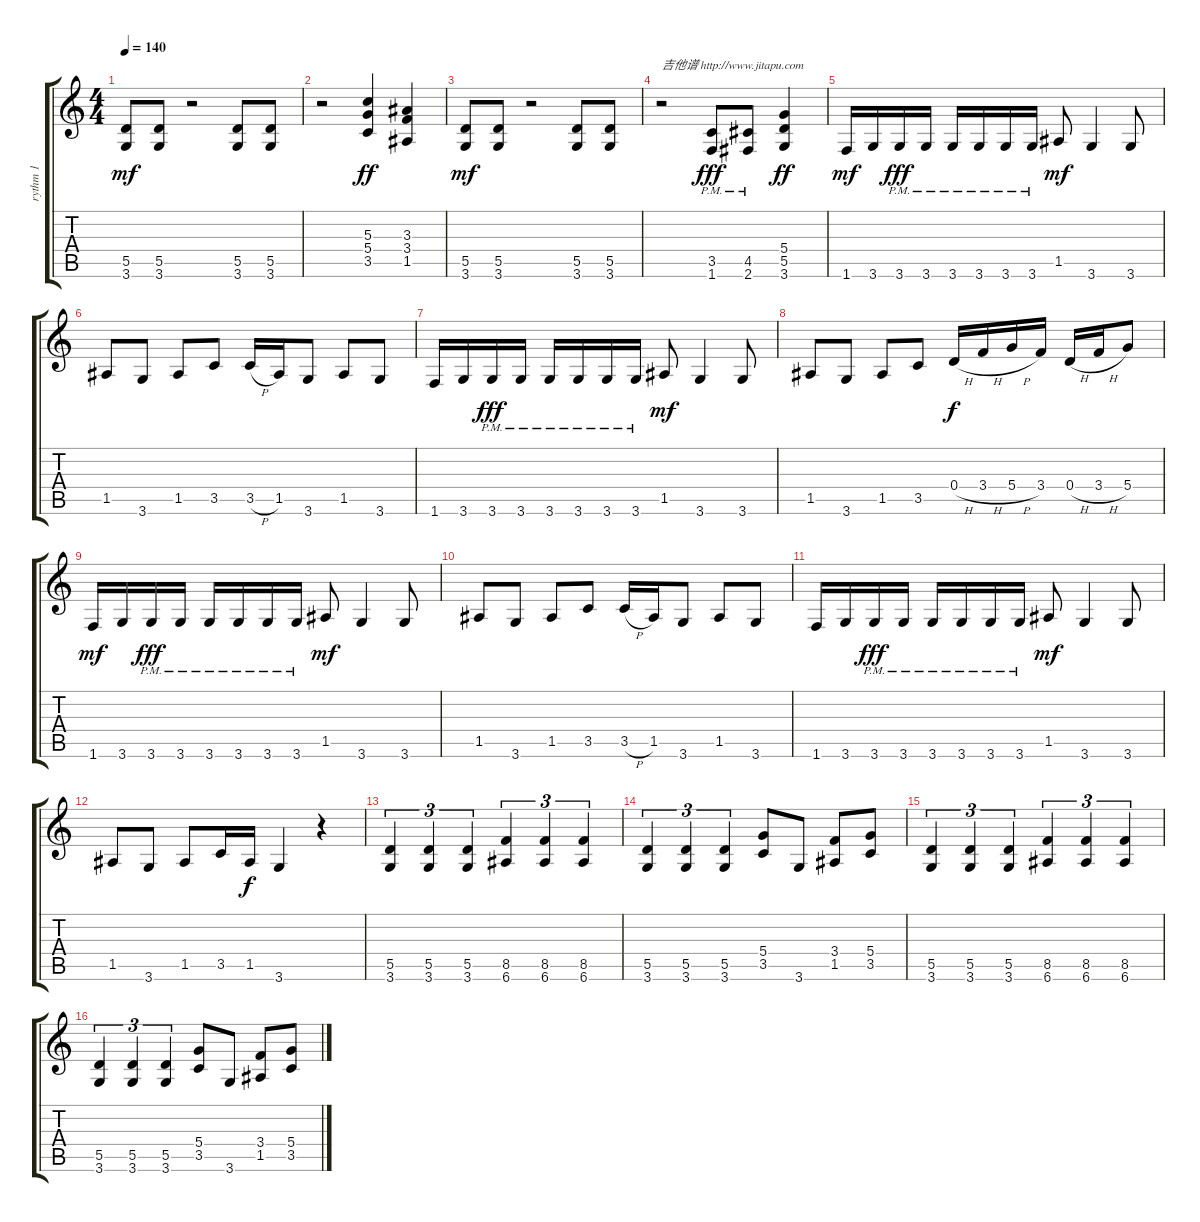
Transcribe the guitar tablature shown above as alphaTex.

\track ("rythm 1" "rythm 1") {instrument distortionguitar}
\staff {score tabs}
\tuning (E4 B3 G3 D3 A2 E2) {hide}
\ts (4 4)
\tempo 140
\clef g2
\ks c
(5.5 3.6).8{dy mf} (5.5 3.6).8 r.2 (5.5 3.6).8 (5.5 3.6).8 |
r.2 (5.3 5.4 3.5).4{dy ff} (3.3 3.4 1.5).4 |
(5.5 3.6).8{dy mf} (5.5 3.6).8 r.2 (5.5 3.6).8 (5.5 3.6).8 |
r.2{txt "吉他谱 http://www.jitapu.com"} (3.5{pm} 1.6{pm}).8{dy fff} (4.5{pm} 2.6{pm}).8 (5.4 5.5 3.6).4{dy ff} |
1.6.16{dy mf} 3.6.16 3.6{pm}.16{dy fff} 3.6{pm}.16 3.6{pm}.16 3.6{pm}.16 3.6{pm}.16 3.6{pm}.16 1.5.8{dy mf} 3.6.4 3.6.8 |
1.5.8 3.6.8 1.5.8 3.5.8 3.5{h}.16 1.5.16 3.6.8 1.5.8 3.6.8 |
1.6.16 3.6.16 3.6{pm}.16{dy fff} 3.6{pm}.16 3.6{pm}.16 3.6{pm}.16 3.6{pm}.16 3.6{pm}.16 1.5.8{dy mf} 3.6.4 3.6.8 |
1.5.8 3.6.8 1.5.8 3.5.8 0.4{h}.16{dy f} 3.4{h}.16 5.4{h}.16 3.4.16 0.4{h}.16 3.4{h}.16 5.4.8 |
1.6.16{dy mf} 3.6.16 3.6{pm}.16{dy fff} 3.6{pm}.16 3.6{pm}.16 3.6{pm}.16 3.6{pm}.16 3.6{pm}.16 1.5.8{dy mf} 3.6.4 3.6.8 |
1.5.8 3.6.8 1.5.8 3.5.8 3.5{h}.16 1.5.16 3.6.8 1.5.8 3.6.8 |
1.6.16 3.6.16 3.6{pm}.16{dy fff} 3.6{pm}.16 3.6{pm}.16 3.6{pm}.16 3.6{pm}.16 3.6{pm}.16 1.5.8{dy mf} 3.6.4 3.6.8 |
1.5.8 3.6.8 1.5.8 3.5.16 1.5.16{dy f} 3.6.4 r.4 |
(5.5 3.6).4{tu (3 2)} (5.5 3.6).4{tu (3 2)} (5.5 3.6).4{tu (3 2)} (8.5 6.6).4{tu (3 2)} (8.5 6.6).4{tu (3 2)} (8.5 6.6).4{tu (3 2)} |
(5.5 3.6).4{tu (3 2)} (5.5 3.6).4{tu (3 2)} (5.5 3.6).4{tu (3 2)} (5.4 3.5).8 3.6.8 (3.4 1.5).8 (5.4 3.5).8 |
(5.5 3.6).4{tu (3 2)} (5.5 3.6).4{tu (3 2)} (5.5 3.6).4{tu (3 2)} (8.5 6.6).4{tu (3 2)} (8.5 6.6).4{tu (3 2)} (8.5 6.6).4{tu (3 2)} |
(5.5 3.6).4{tu (3 2)} (5.5 3.6).4{tu (3 2)} (5.5 3.6).4{tu (3 2)} (5.4 3.5).8 3.6.8 (3.4 1.5).8 (5.4 3.5).8
